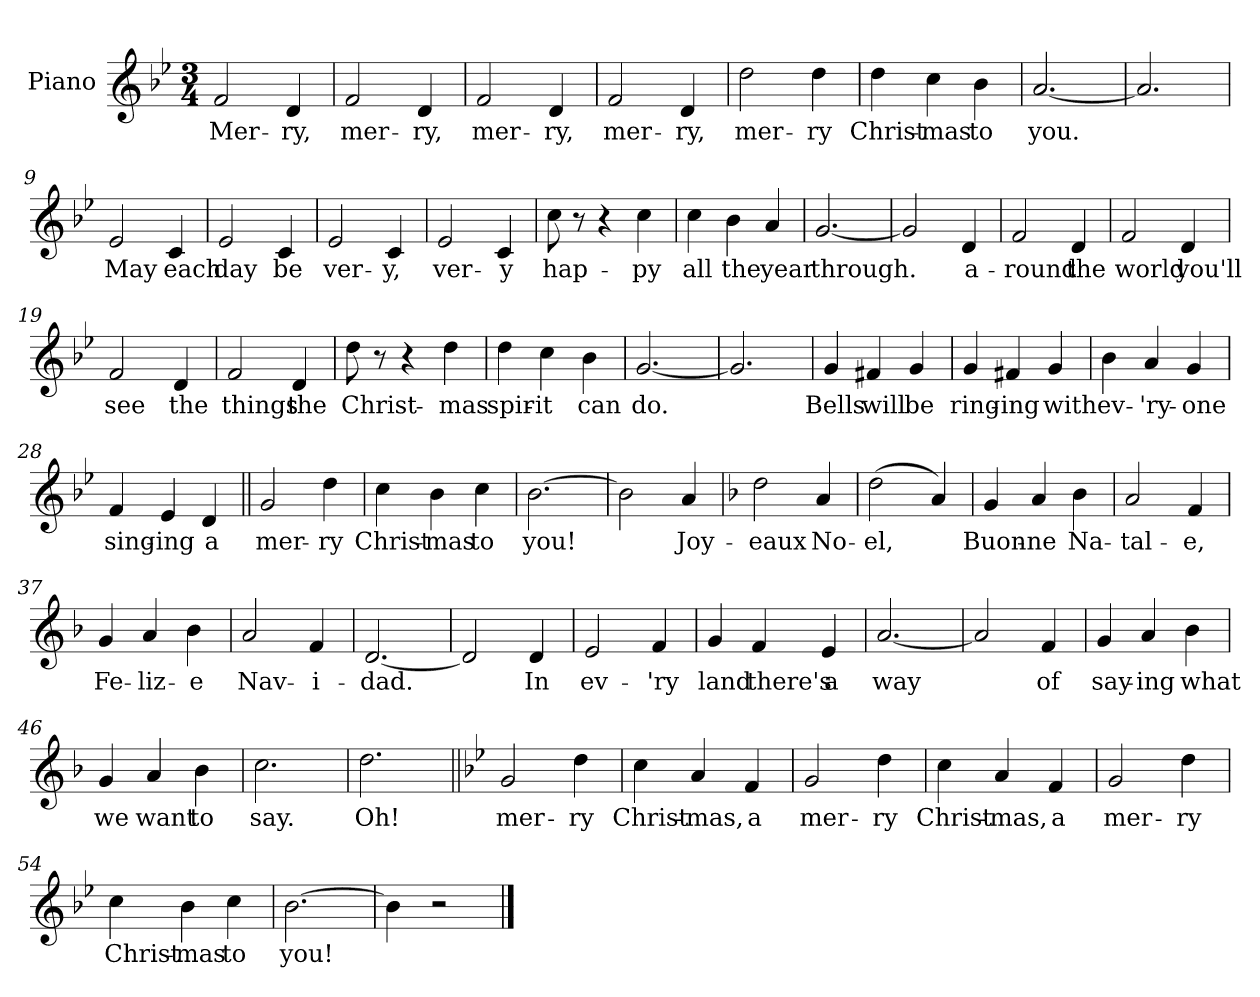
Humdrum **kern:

**kern	**text
*part1	*part1
*staff1	*staff1
*I"Piano	*
*I'Pno.	*
*clefG2	*
*k[b-e-]	*
*B-:	*
*M3/4	*
=1	=1
2f/	Mer-
4d/	-ry,
=2	=2
2f/	mer-
4d/	-ry,
=3	=3
2f/	mer-
4d/	-ry,
=4	=4
2f/	mer-
4d/	-ry,
=5	=5
2dd\	mer-
4dd\	-ry
=6	=6
4dd\	Christ-
4cc\	-mas
4b-\	to
!!LO:LB:g=z
=7	=7
[2.a/	you.
=8	=8
2.a/]	.
=9	=9
2e-/	May
4c/	each
=10	=10
2e-/	day
4c/	be
=11	=11
2e-/	ver-
4c/	-y,
=12	=12
2e-/	ver-
4c/	-y
=13	=13
8cc\	hap-
8r	.
4r	.
4cc\	py
=14	=14
4cc\	all
4b-\	the
4a/	year
!!LO:LB:g=z
=15	=15
[2.g/	through.
=16	=16
2g/]	.
4d/	a-
=17	=17
2f/	-round
4d/	the
=18	=18
2f/	world
4d/	you'll
=19	=19
2f/	see
4d/	the
=20	=20
2f/	things
4d/	the
=21	=21
8dd\	Christ-
8r	.
4r	.
4dd\	-mas
!!LO:LB:g=z
=22	=22
4dd\	spir-
4cc\	-it
4b-\	can
=23	=23
[2.g/	do.
=24	=24
2.g/]	.
=25	=25
4g/	Bells
4f#X/	will
4g/	be
=26	=26
4g/	ring-
4f#X/	-ing
4g/	with
=27	=27
4b-\	ev-
4a/	-'ry-
4g/	-one
!!LO:LB:g=z
=28	=28
4f/	sing-
4e-/	-ing
4d/	a
=29||	=29||
2g/	mer-
4dd\	-ry
=30	=30
4cc\	Christ-
4b-\	-mas
4cc\	to
=31	=31
[2.b-\	you!
=32	=32
2b-\]	.
4a/	Joy-
=33	=33
*k[b-]	*
*F:	*
2dd\	-eaux
4a/	No-
=34	=34
(2dd\	-el,
4a/)	.
!!LO:LB:g=z
=35	=35
4g/	Buon-
4a/	-ne
4b-\	Na-
=36	=36
2a/	-tal-
4f/	-e,
=37	=37
4g/	Fe-
4a/	-liz-
4b-\	-e
=38	=38
2a/	Nav-
4f/	-i-
=39	=39
[2.d/	-dad.
=40	=40
2d/]	.
4d/	In
=41	=41
2e/	ev-
4f/	-'ry
!!LO:LB:g=z
=42	=42
4g/	land
4f/	there's
4e/	a
=43	=43
[2.a/	way
=44	=44
2a/]	.
4f/	of
=45	=45
4g/	say-
4a/	-ing
4b-\	what
=46	=46
4g/	we
4a/	want
4b-\	to
=47	=47
2.cc\	say.
=48	=48
2.dd\	Oh!
!!LO:LB:g=z
=49||	=49||
*k[b-e-]	*
*B-:	*
2g/	mer-
4dd\	-ry
=50	=50
4cc\	Christ-
4a/	-mas,
4f/	a
=51	=51
2g/	mer-
4dd\	-ry
=52	=52
4cc\	Christ-
4a/	-mas,
4f/	a
=53	=53
2g/	mer-
4dd\	-ry
=54	=54
4cc\	Christ-
4b-\	-mas
4cc\	to
=55	=55
[2.b-\	you!
=56	=56
4b-\]	.
2r	.
==	==
*-	*-
